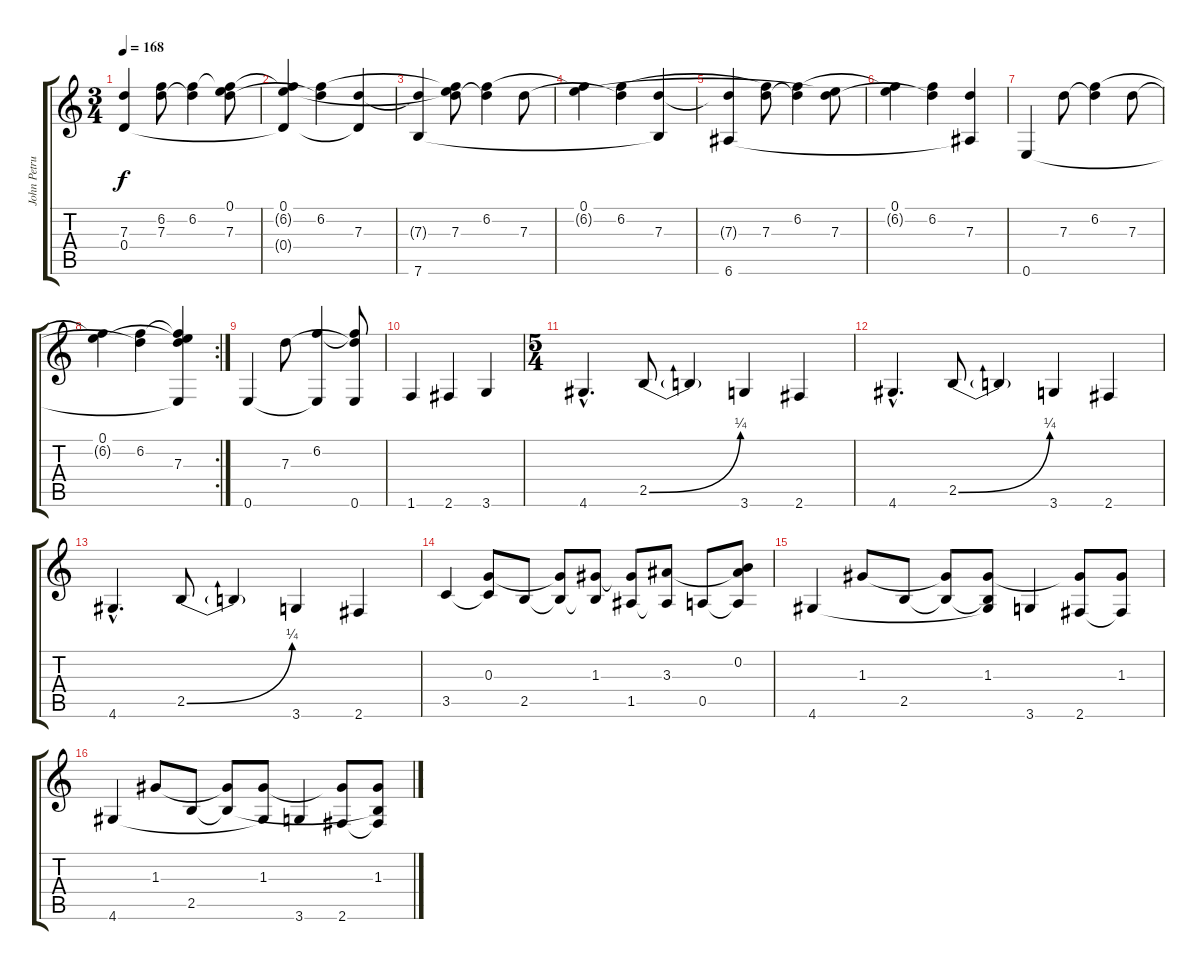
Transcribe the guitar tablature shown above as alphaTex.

\track ("John Petrucci - 6 Strings Guitar" "John Petru") {instrument distortionguitar}
\staff {score tabs}
\tuning (E4 B3 G3 D3 A2 E2) {hide}
\ts (3 4)
\tempo 168
\clef g2
\ks c
(7.3{t} 0.4).4{dy f} (6.2{t} 7.3).8 (6.2 7.3{t}).4 (0.1{t} 6.2{t} 7.3).8 |
(0.1 6.2{t} 0.4{t}).4 (6.2 7.3{t}).4 (7.3 0.4{t}).4 |
(7.3{t} 7.6).4 (0.1{t} 6.2{t} 7.3).8 (6.2 7.3{t}).4 7.3.8 |
(0.1 6.2{t}).4 (6.2 7.3{t}).4 (7.3 7.6{t}).4 |
(7.3{t} 6.6).4 (6.2{t} 7.3).8 (6.2 7.3{t}).4 (0.1{t} 7.3).8 |
(0.1 6.2{t}).4 (6.2 7.3{t}).4 (7.3 6.6{t}).4 |
0.6.4 7.3.8 (6.2 7.3{t}).4 7.3.8 |
\rc 2
(0.1 6.2{t}).4 (6.2 7.3{t}).4 (0.1{t} 6.2{t} 7.3 0.6{t}).4 |
0.6.4 7.3.8 (6.2 0.6{t}).4 (6.2{t} 7.3{t} 0.6).8 |
1.6.4 2.6.4 3.6.4 |
\ts (5 4)
4.6{hac}.4{d} 2.5{be (bend 0 0 60 1)}.8 2.5{t}.4 3.6.4 2.6.4 |
4.6{hac}.4{d} 2.5{be (bend 0 0 60 1)}.8 2.5{t}.4 3.6.4 2.6.4 |
4.6{hac}.4{d} 2.5{be (bend 0 0 60 1)}.8 2.5{t}.4 3.6.4 2.6.4 |
3.5.4 (0.3 3.5{t}).8 2.5.8 (0.3{t} 2.5{t}).8 (1.3 2.5{t}).8 (1.3{t} 1.5).8 (3.3 1.5{t}).8 0.5.8 (0.2 3.3{t} 0.5{t}).8 |
4.6.4 1.3.8 2.5.8 (1.3{t} 2.5{t}).8 (1.3 2.5{t} 4.6{t}).8 3.6.4 (1.3{t} 2.6).8 (1.3 2.6{t}).8 |
4.6.4 1.3.8 2.5.8 (1.3{t} 2.5{t}).8 (1.3 4.6{t}).8 3.6.4 (1.3{t} 2.6).8 (1.3 2.5{t} 2.6{t}).8
